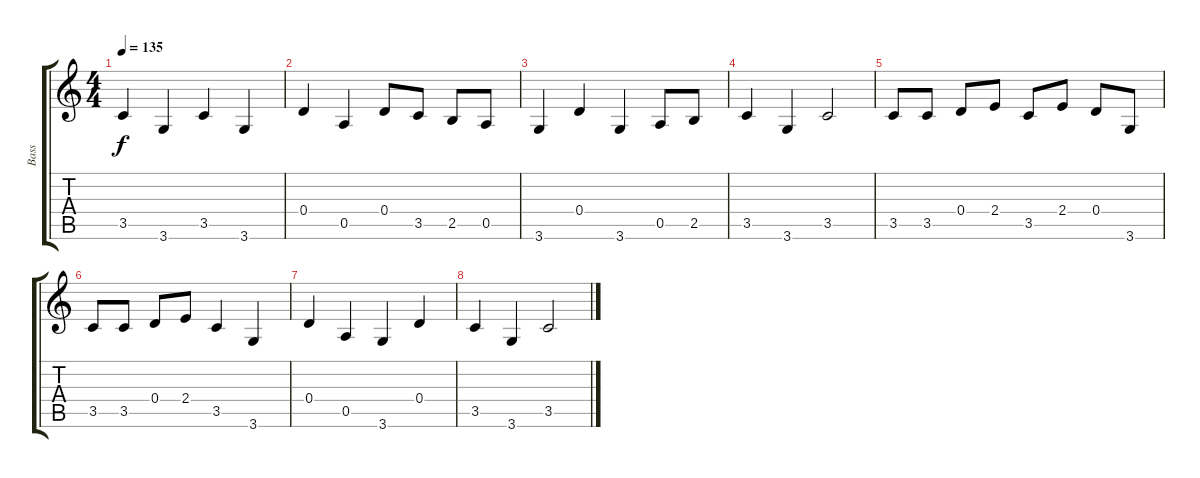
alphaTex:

\track ("Bass" "Bass") {instrument acousticguitarnylon}
\staff {score tabs}
\tuning (E4 B3 G3 D3 A2 E2) {hide}
\ts (4 4)
\tempo 135
\clef g2
\ks c
3.5.4{dy f} 3.6.4 3.5.4 3.6.4 |
0.4.4 0.5.4 0.4.8 3.5.8 2.5.8 0.5.8 |
3.6.4 0.4.4 3.6.4 0.5.8 2.5.8 |
3.5.4 3.6.4 3.5.2 |
3.5.8 3.5.8 0.4.8 2.4.8 3.5.8 2.4.8 0.4.8 3.6.8 |
3.5.8 3.5.8 0.4.8 2.4.8 3.5.4 3.6.4 |
0.4.4 0.5.4 3.6.4 0.4.4 |
3.5.4 3.6.4 3.5.2
